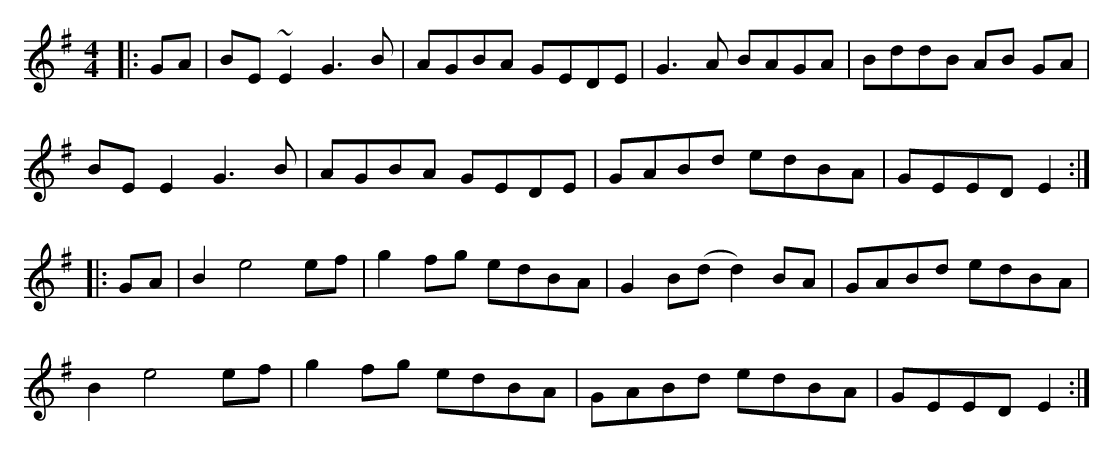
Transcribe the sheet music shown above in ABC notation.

X:1
M:4/4
K:Emin
|:GA|BE ~E2 G3B|AGBA GEDE|G3A BAGA|BddB AB GA|
BE E2 G3B|AGBA GEDE|GABd edBA|GEED E2:|
|:GA|B2 e4 ef|g2 fg edBA|G2 B(d d2)BA|GABd edBA|
B2 e4 ef|g2 fg edBA|GABd edBA|GEED E2:|
